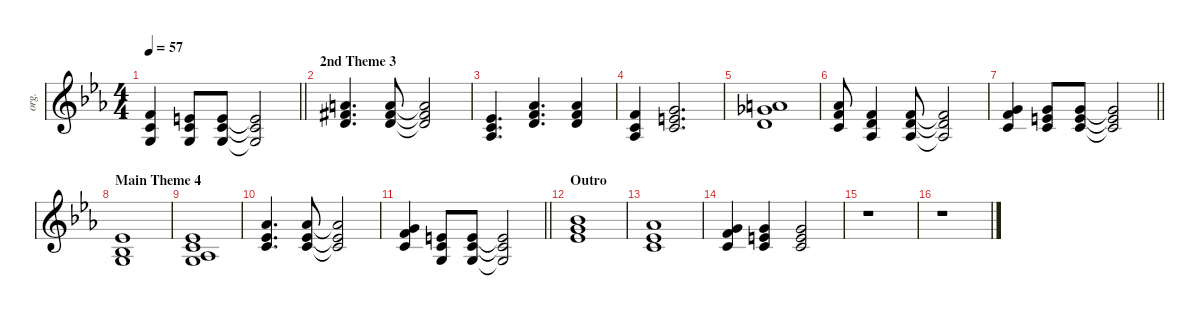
\defaultSystemsLayout 4
\hideDynamics
\bracketExtendMode groupsimilarinstruments
\otherSystemsTrackNameOrientation horizontal
\track ("Keyboard 1-hid" "org.") {defaultSystemsLayout 4 instrument synthstrings1}
\staff {score}
\tuning (E4 B3 G3 D3 A2 E2)
\ts (4 4)
\tempo 57
\clef g2
\barLineRight lightlight
\ks cminor
(1.1{acc forcenatural} 1.2{acc forcenatural} 0.3{acc forcenatural}).4{dy f} (0.1{acc forcenatural} 1.2{acc forcenatural} 0.3{acc forcenatural}).8 (0.1{acc forcenatural} 1.2{acc forcenatural} 0.3{acc forcenatural}).8 (0.1{t acc forcenatural} 1.2{t acc forcenatural} 0.3{t acc forcenatural}).2 |
\section ("" "2nd Theme 3")
(5.1{acc forcenatural} 7.2{acc #} 7.3{acc forcenatural}).4{d} (5.1{acc forcenatural} 7.2{acc #} 7.3{acc forcenatural}).8 (5.1{t acc forcenatural} 7.2{t acc #} 7.3{t acc forcenatural}).2 |
(4.2{acc b} 5.3{acc forcenatural} 6.4{acc b}).4{d} (4.1{acc b} 6.2{acc forcenatural} 7.3{acc forcenatural}).4{d} (4.1{acc b} 6.2{acc forcenatural} 7.3{acc forcenatural}).4 |
(6.2{acc forcenatural} 5.3{acc forcenatural} 6.4{acc b}).4 (3.1{acc forcenatural} 5.2{acc forcenatural} 5.3{acc forcenatural}).2{d} |
(5.1{acc forcenatural} 7.2{acc b} 7.3{acc forcenatural}).1 |
(4.1{acc b} 6.2{acc forcenatural} 5.3{acc forcenatural}).8 (6.2{acc forcenatural} 7.3{acc forcenatural} 6.4{acc b}).4 (6.2{acc forcenatural} 7.3{acc forcenatural} 6.4{acc b}).8 (6.2{t acc forcenatural} 7.3{t acc forcenatural} 6.4{t acc b}).2 |
\barLineRight lightlight
(8.2{acc forcenatural} 10.3{acc forcenatural} 10.4{acc forcenatural}).4 (8.2{acc forcenatural} 9.3{acc forcenatural} 10.4{acc forcenatural}).8 (8.2{acc forcenatural} 9.3{acc forcenatural} 10.4{acc forcenatural}).8 (8.2{t acc forcenatural} 9.3{t acc forcenatural} 10.4{t acc forcenatural}).2 |
\section ("" "Main Theme 4")
(8.3{acc b} 8.4{acc b} 10.5{acc forcenatural}).1 |
(0.3{acc forcenatural} 13.4{acc b} 15.5{acc forcenatural} 16.6{acc b}).1 |
(4.1{acc b} 4.2{acc b} 5.3{acc forcenatural}).4{d} (4.1{acc b} 4.2{acc b} 5.3{acc forcenatural}).8 (4.1{t acc b} 4.2{t acc b} 5.3{t acc forcenatural}).2 |
\barLineRight lightlight
(3.1{acc forcenatural} 6.2{acc forcenatural} 5.3{acc forcenatural}).4 (5.2{acc forcenatural} 5.3{acc forcenatural} 5.4{acc forcenatural}).8 (5.2{acc forcenatural} 5.3{acc forcenatural} 5.4{acc forcenatural}).8 (5.2{t acc forcenatural} 5.3{t acc forcenatural} 5.4{t acc forcenatural}).2 |
\section ("" "Outro")
(6.1{acc b} 8.2{acc forcenatural} 8.3{acc b}).1 |
(4.1{acc b} 4.2{acc b} 5.3{acc forcenatural}).1 |
(3.1{acc forcenatural} 6.2{acc forcenatural} 5.3{acc forcenatural}).4 (3.1{acc forcenatural} 5.2{acc forcenatural} 5.3{acc forcenatural}).4 (3.1{acc forcenatural} 5.2{acc forcenatural} 5.3{acc forcenatural}).2 |
r.1 |
r.1
